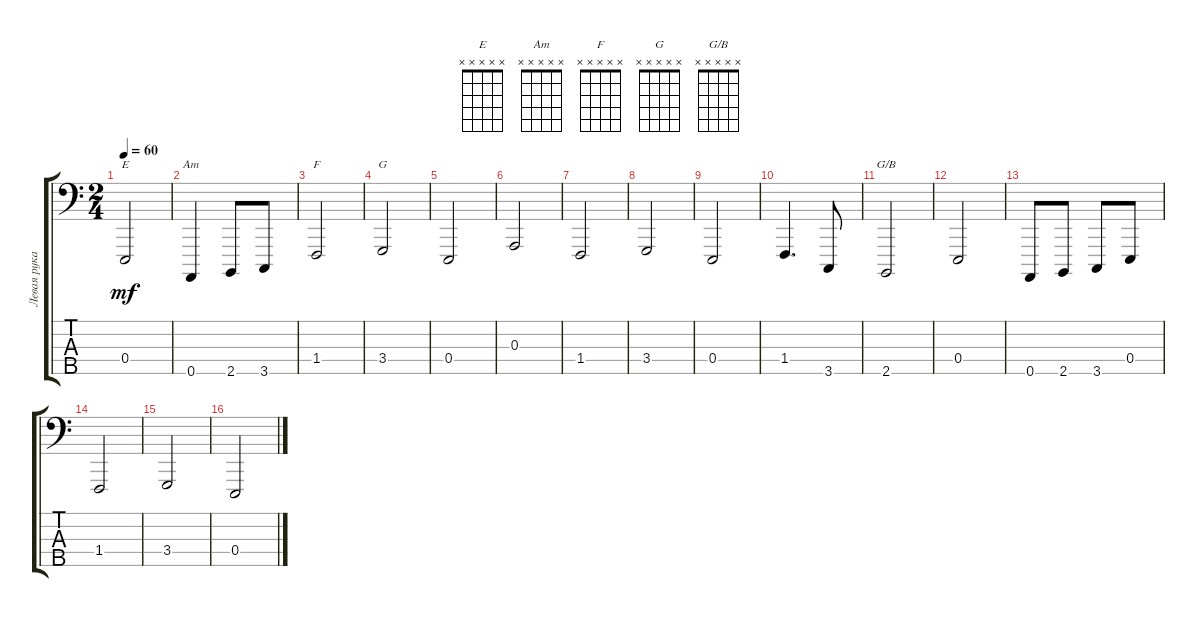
\track ("Левая рука" "Левая рука") {instrument brightacousticpiano}
\staff {score tabs}
\tuning (G2 D2 A1 E1 A0) {hide}
\chord ("E" x x x x x)
\chord ("Am" x x x x x)
\chord ("F" x x x x x)
\chord ("G" x x x x x)
\chord ("G/B" x x x x x)
\ts (2 4)
\tempo 60
\clef f4
\ks c
0.4.2{ch "E" dy mf} |
0.5.4{ch "Am"} 2.5.8 3.5.8 |
1.4.2{ch "F"} |
3.4.2{ch "G"} |
0.4.2 |
0.3.2 |
1.4.2 |
3.4.2 |
0.4.2 |
1.4.4{d} 3.5.8 |
2.5.2{ch "G/B"} |
0.4.2 |
0.5.8 2.5.8 3.5.8 0.4.8 |
1.4.2 |
3.4.2 |
0.4.2
